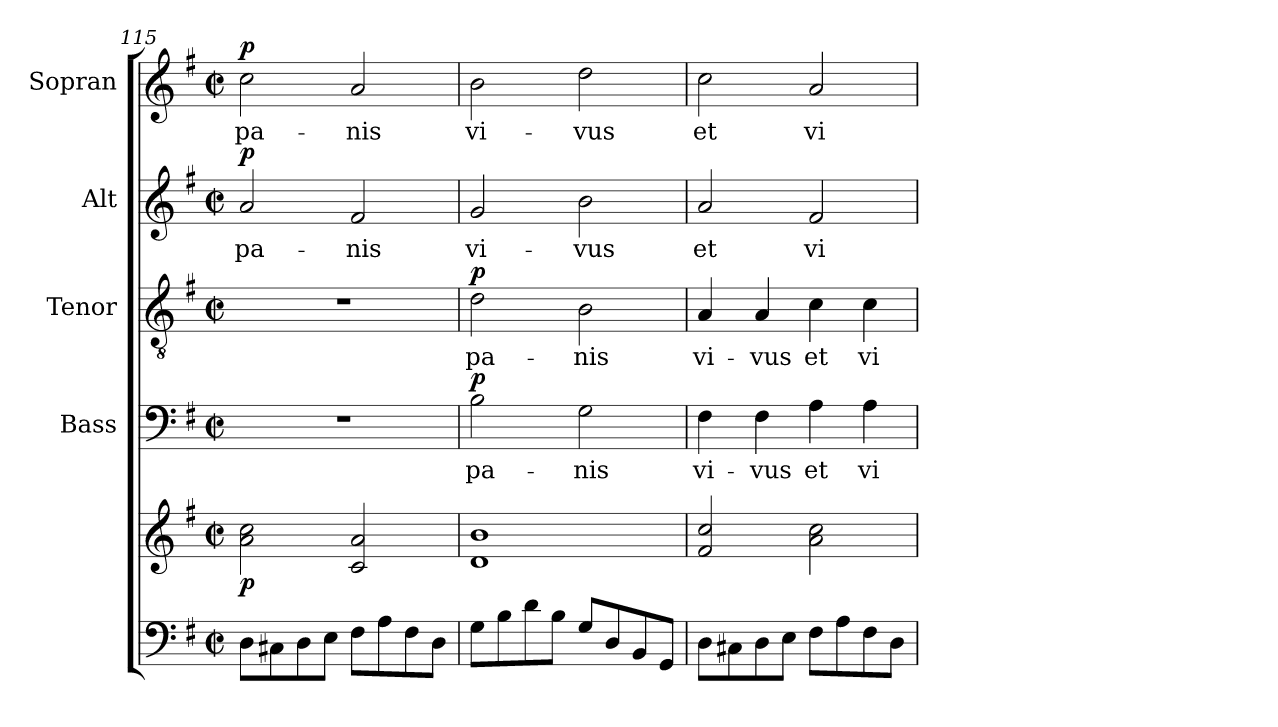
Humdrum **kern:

**kern	**kern	**dynam	**kern	**text	**dynam	**kern	**text	**dynam	**kern	**text	**dynam	**kern	**text	**dynam
*part5	*part5	*part5	*part4	*part4	*part4	*part3	*part3	*part3	*part2	*part2	*part2	*part1	*part1	*part1
*staff6	*staff5	*staff5/6	*staff4	*staff4	*staff4	*staff3	*staff3	*staff3	*staff2	*staff2	*staff2	*staff1	*staff1	*staff1
*	*	*	*I"Bass	*	*	*I"Tenor	*	*	*I"Alt	*	*	*I"Sopran	*	*
*	*	*	*I'B.	*	*	*I'T.	*	*	*I'A.	*	*	*I'S.	*	*
!!LO:PB:g=z
*clefF4	*clefG2	*	*clefF4	*	*	*clefGv2	*	*	*clefG2	*	*	*clefG2	*	*
*k[f#]	*k[f#]	*	*k[f#]	*	*	*k[f#]	*	*	*k[f#]	*	*	*k[f#]	*	*
*G:	*G:	*	*G:	*	*	*G:	*	*	*G:	*	*	*G:	*	*
*M2/2	*M2/2	*	*M2/2	*	*	*M2/2	*	*	*M2/2	*	*	*M2/2	*	*
*met(c|)	*met(c|)	*	*met(c|)	*	*	*met(c|)	*	*	*met(c|)	*	*	*met(c|)	*	*
=115	=115	=115	=115	=115	=115	=115	=115	=115	=115	=115	=115	=115	=115	=115
!	!	!LO:DY:b	!	!	!	!	!	!	!	!LO:LY:b	!LO:DY:a	!	!LO:LY:b	!LO:DY:a
8D\L	2a\ 2cc\	p	1r	.	.	1r	.	.	2a/	pa-	p	2cc\	pa-	p
8C#X\	.	.	.	.	.	.	.	.	.	.	.	.	.	.
8D\	.	.	.	.	.	.	.	.	.	.	.	.	.	.
8E\J	.	.	.	.	.	.	.	.	.	.	.	.	.	.
!	!	!	!	!	!	!	!	!	!	!LO:LY:b	!	!	!LO:LY:b	!
8F#\L	2c/ 2a/	.	.	.	.	.	.	.	2f#/	-nis	.	2a/	-nis	.
8A\	.	.	.	.	.	.	.	.	.	.	.	.	.	.
8F#\	.	.	.	.	.	.	.	.	.	.	.	.	.	.
8D\J	.	.	.	.	.	.	.	.	.	.	.	.	.	.
=116	=116	=116	=116	=116	=116	=116	=116	=116	=116	=116	=116	=116	=116	=116
!	!	!	!	!LO:LY:b	!LO:DY:a	!	!LO:LY:b	!LO:DY:a	!	!LO:LY:b	!	!	!LO:LY:b	!
8G\L	1d 1b	.	2B\	pa-	p	2d\	pa-	p	2g/	vi-	.	2b\	vi-	.
8B\	.	.	.	.	.	.	.	.	.	.	.	.	.	.
8d\	.	.	.	.	.	.	.	.	.	.	.	.	.	.
8B\J	.	.	.	.	.	.	.	.	.	.	.	.	.	.
!	!	!	!	!LO:LY:b	!	!	!LO:LY:b	!	!	!LO:LY:b	!	!	!LO:LY:b	!
8G/L	.	.	2G\	-nis	.	2B\	-nis	.	2b\	-vus	.	2dd\	-vus	.
8D/	.	.	.	.	.	.	.	.	.	.	.	.	.	.
8BB/	.	.	.	.	.	.	.	.	.	.	.	.	.	.
8GG/J	.	.	.	.	.	.	.	.	.	.	.	.	.	.
=117	=117	=117	=117	=117	=117	=117	=117	=117	=117	=117	=117	=117	=117	=117
!	!	!	!	!LO:LY:b	!	!	!LO:LY:b	!	!	!LO:LY:b	!	!	!LO:LY:b	!
8D\L	2f#/ 2cc/	.	4F#\	vi-	.	4A/	vi-	.	2a/	et	.	2cc\	et	.
8C#X\	.	.	.	.	.	.	.	.	.	.	.	.	.	.
!	!	!	!	!LO:LY:b	!	!	!LO:LY:b	!	!	!	!	!	!	!
8D\	.	.	4F#\	-vus	.	4A/	-vus	.	.	.	.	.	.	.
8E\J	.	.	.	.	.	.	.	.	.	.	.	.	.	.
!	!	!	!	!LO:LY:b	!	!	!LO:LY:b	!	!	!LO:LY:b	!	!	!LO:LY:b	!
8F#\L	2a\ 2cc\	.	4A\	et	.	4c\	et	.	2f#/	vi-	.	2a/	vi-	.
8A\	.	.	.	.	.	.	.	.	.	.	.	.	.	.
!	!	!	!	!LO:LY:b	!	!	!LO:LY:b	!	!	!	!	!	!	!
8F#\	.	.	4A\	vi-	.	4c\	vi-	.	.	.	.	.	.	.
8D\J	.	.	.	.	.	.	.	.	.	.	.	.	.	.
=	=	=	=	=	=	=	=	=	=	=	=	=	=	=
*-	*-	*-	*-	*-	*-	*-	*-	*-	*-	*-	*-	*-	*-	*-
